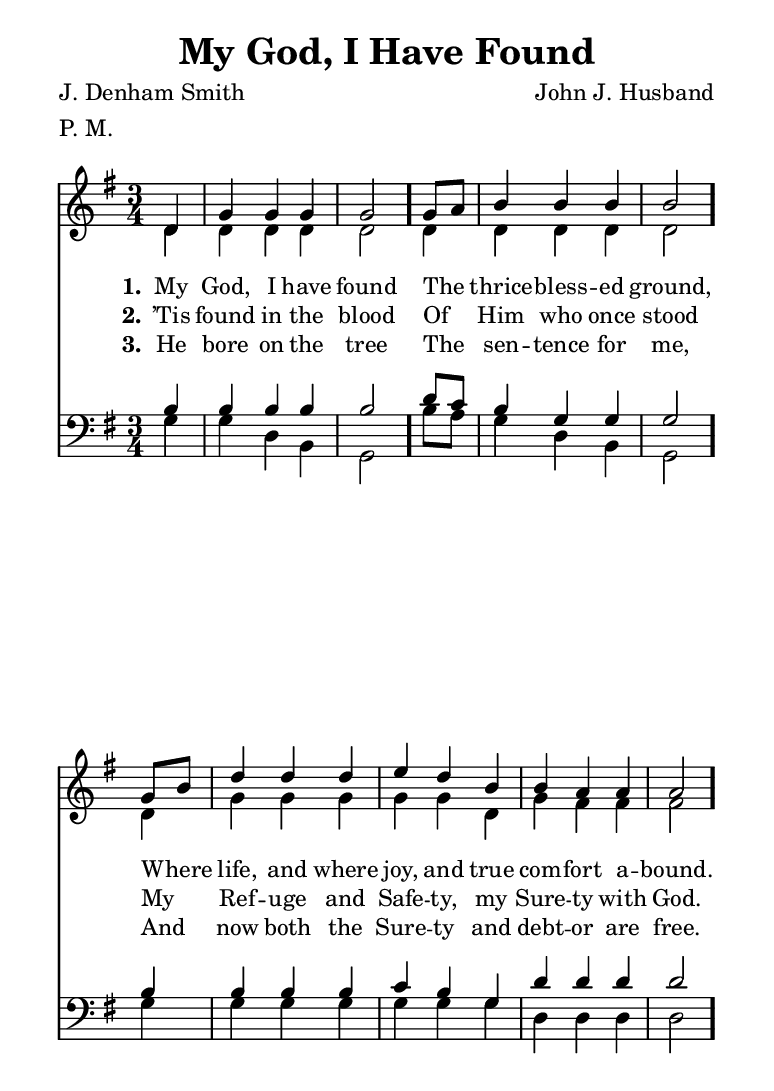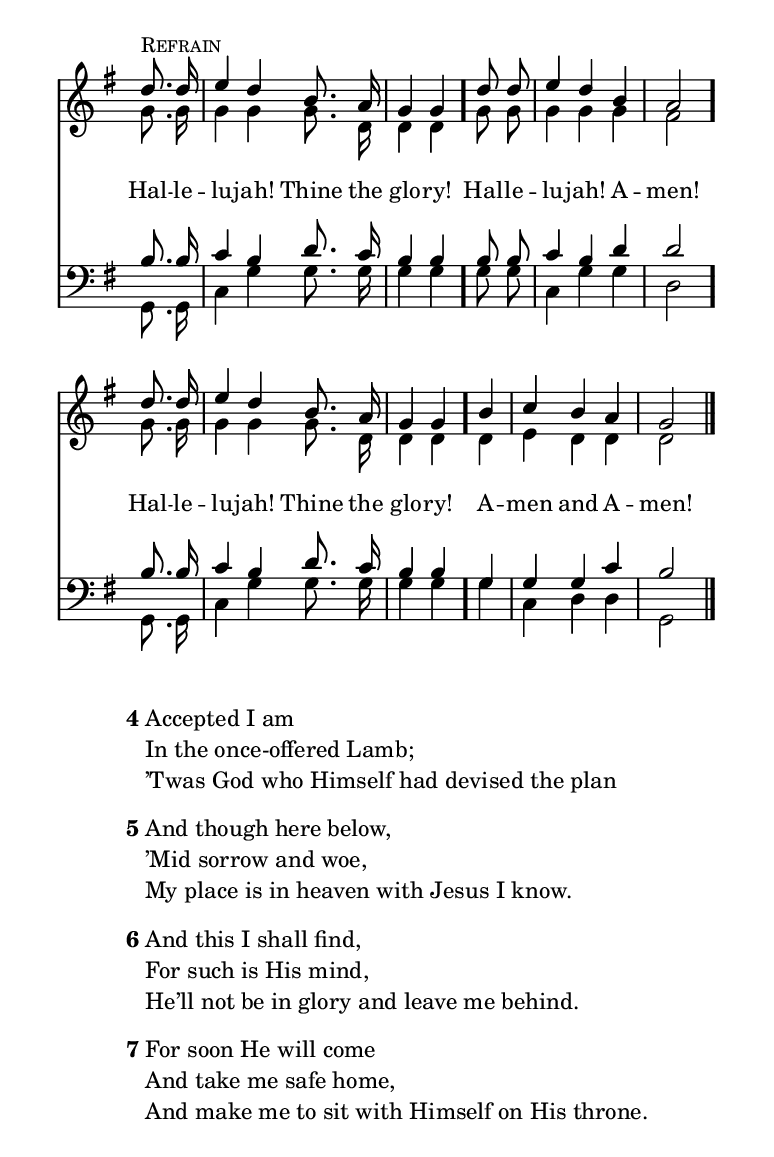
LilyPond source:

\include "common/global.ily"
\paper {
  \include "common/paper.ily"
  ragged-last-bottom = ##t
}

\header{
  hymnnumber = "242"
  title = "My God, I Have Found"
  tunename = ""
  meter = "P. M."
  poet = "J. Denham Smith"
  composer = "John J. Husband"
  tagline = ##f
}

global = {
  \include "common/overrides.ily"
  \override Staff.TimeSignature.style = #'numbered
  \time 3/4
  \override Score.MetronomeMark.transparent = ##t % hide all fermata changes too
  \tempo 4=100
  \key g \major
  \partial 4
  \autoBeamOff
}

notesSoprano = {
\global
\relative c' {

  d4 | g g g | g2
  g8[ a] | b4 b b | b2
  g8[ b] | d4 d d | e d b | b a a | a2

  << s^\markup { \small \caps "Refrain" }
  { d8. d16 | e4 d b8. a16 | g4 g } >>
  d'8 d | e4 d b | a2
  d8. d16 | e4 d b8. a16 | g4 g
  b4 | c b a | g2

  \bar "|."

}
}

notesAlto = {
\global
\relative e' {

  d4 | d d d | d2
  d4 | d d d | d2
  d4 | g g g | g g d | g fis fis | fis2

  g8. g16 | g4 g g8. d16 | d4 d
  g8 g | g4 g g | fis2
  g8. g16 | g4 g g8. d16 | d4 d
  d4 | e d d | d2

}
}

notesTenor = {
\global
\relative a {

  b4 | b b b | b2
  d8[ c] | b4 g g | g2
  b4 | b b b | c b g | d' d d | d2

  b8. b16 | c4 b d8. c16 | b4 b
  b8 b | c4 b d | d2
  b8. b16 | c4 b d8. c16 | b4 b
  g4 | g g c4 | b2

}
}

notesBass = {
\global
\relative f {

  g4 | g d b | g2
  b'8[ a] | g4 d b | g2
  g'4 | g g g | g g g | d d d | d2

  g,8. g16 | c4 g' g8. g16 | g4 g
  g8 g | c,4 g' g | d2
  g,8. g16 | c4 g' g8. g16 | g4 g
  g4 | c, d d | g,2

}
}

Refrain = \lyricmode {

Hal -- le -- lu -- jah! Thine the glo -- ry! \bar "."
Hal -- le -- lu -- jah! A -- men! \bar "."
Hal -- le -- lu -- jah! Thine the glo -- ry! \bar "."
A -- men and A -- men! \bar "."

}

wordsA = \lyricmode {
\set stanza = "1."

My God, I have found \bar "."
The thrice -- bless -- ed ground, \bar "."
Where life, and where joy, and true com -- fort a -- bound. \bar "."

}

wordsB = \lyricmode {
\set stanza = "2."

’Tis found in the blood
Of Him who once stood
My Ref -- uge and Safe -- ty, my Sure -- ty with God.

\Refrain

}

wordsC = \lyricmode {
\set stanza = "3."

He bore on the tree
The sen -- tence for me,
And now both the Sure -- ty and debt -- or are free.

}

wordsD = \markuplist {

\line { Accepted I am }
\line { In the once-offered Lamb; }
\line { ’Twas God who Himself had devised the plan }

}

wordsE = \markuplist {

\line { And though here below, }
\line { ’Mid sorrow and woe, }
\line { My place is in heaven with Jesus I know. }

}

wordsF = \markuplist {

\line { And this I shall find, }
\line { For such is His mind, }
\line { He’ll not be in glory and leave me behind. }

}

wordsG = \markuplist {

\line { For soon He will come }
\line { And take me safe home, }
\line { And make me to sit with Himself on His throne. }

}

\score {
  \context ChoirStaff <<
    \context Staff = upper <<
      \set ChoirStaff.systemStartDelimiter = #'SystemStartBar
      \context Voice  = sopranos { \voiceOne << \notesSoprano >> }
      \context Voice  = altos { \voiceTwo << \notesAlto >> }
      \context Lyrics = one   \lyricsto sopranos \wordsA
      \context Lyrics = two   \lyricsto sopranos \wordsB
      \context Lyrics = three \lyricsto sopranos \wordsC
    >>
    \context Staff = men <<
      \clef bass
      \context Voice  = tenors { \voiceOne << \notesTenor >> }
      \context Voice  = basses { \voiceTwo << \notesBass >> }
    >>
  >>
  \layout {
    \include "common/layout.ily"
  }
  \midi{
    \include "common/midi.ily"
  }
}

\noPageBreak

\markup { \fill-line { \column {
  \line{ \bold 4 \column { \wordsD } } \combine \null \vspace #0.4
  \line{ \bold 5 \column { \wordsE } } \combine \null \vspace #0.4
  \line{ \bold 6 \column { \wordsF } } \combine \null \vspace #0.4
  \line{ \bold 7 \column { \wordsG } } \combine \null \vspace #0.4
} } }

\version "2.19.49"  % necessary for upgrading to future LilyPond versions.

% vi:set et ts=2 sw=2 ai nocindent syntax=lilypond:
